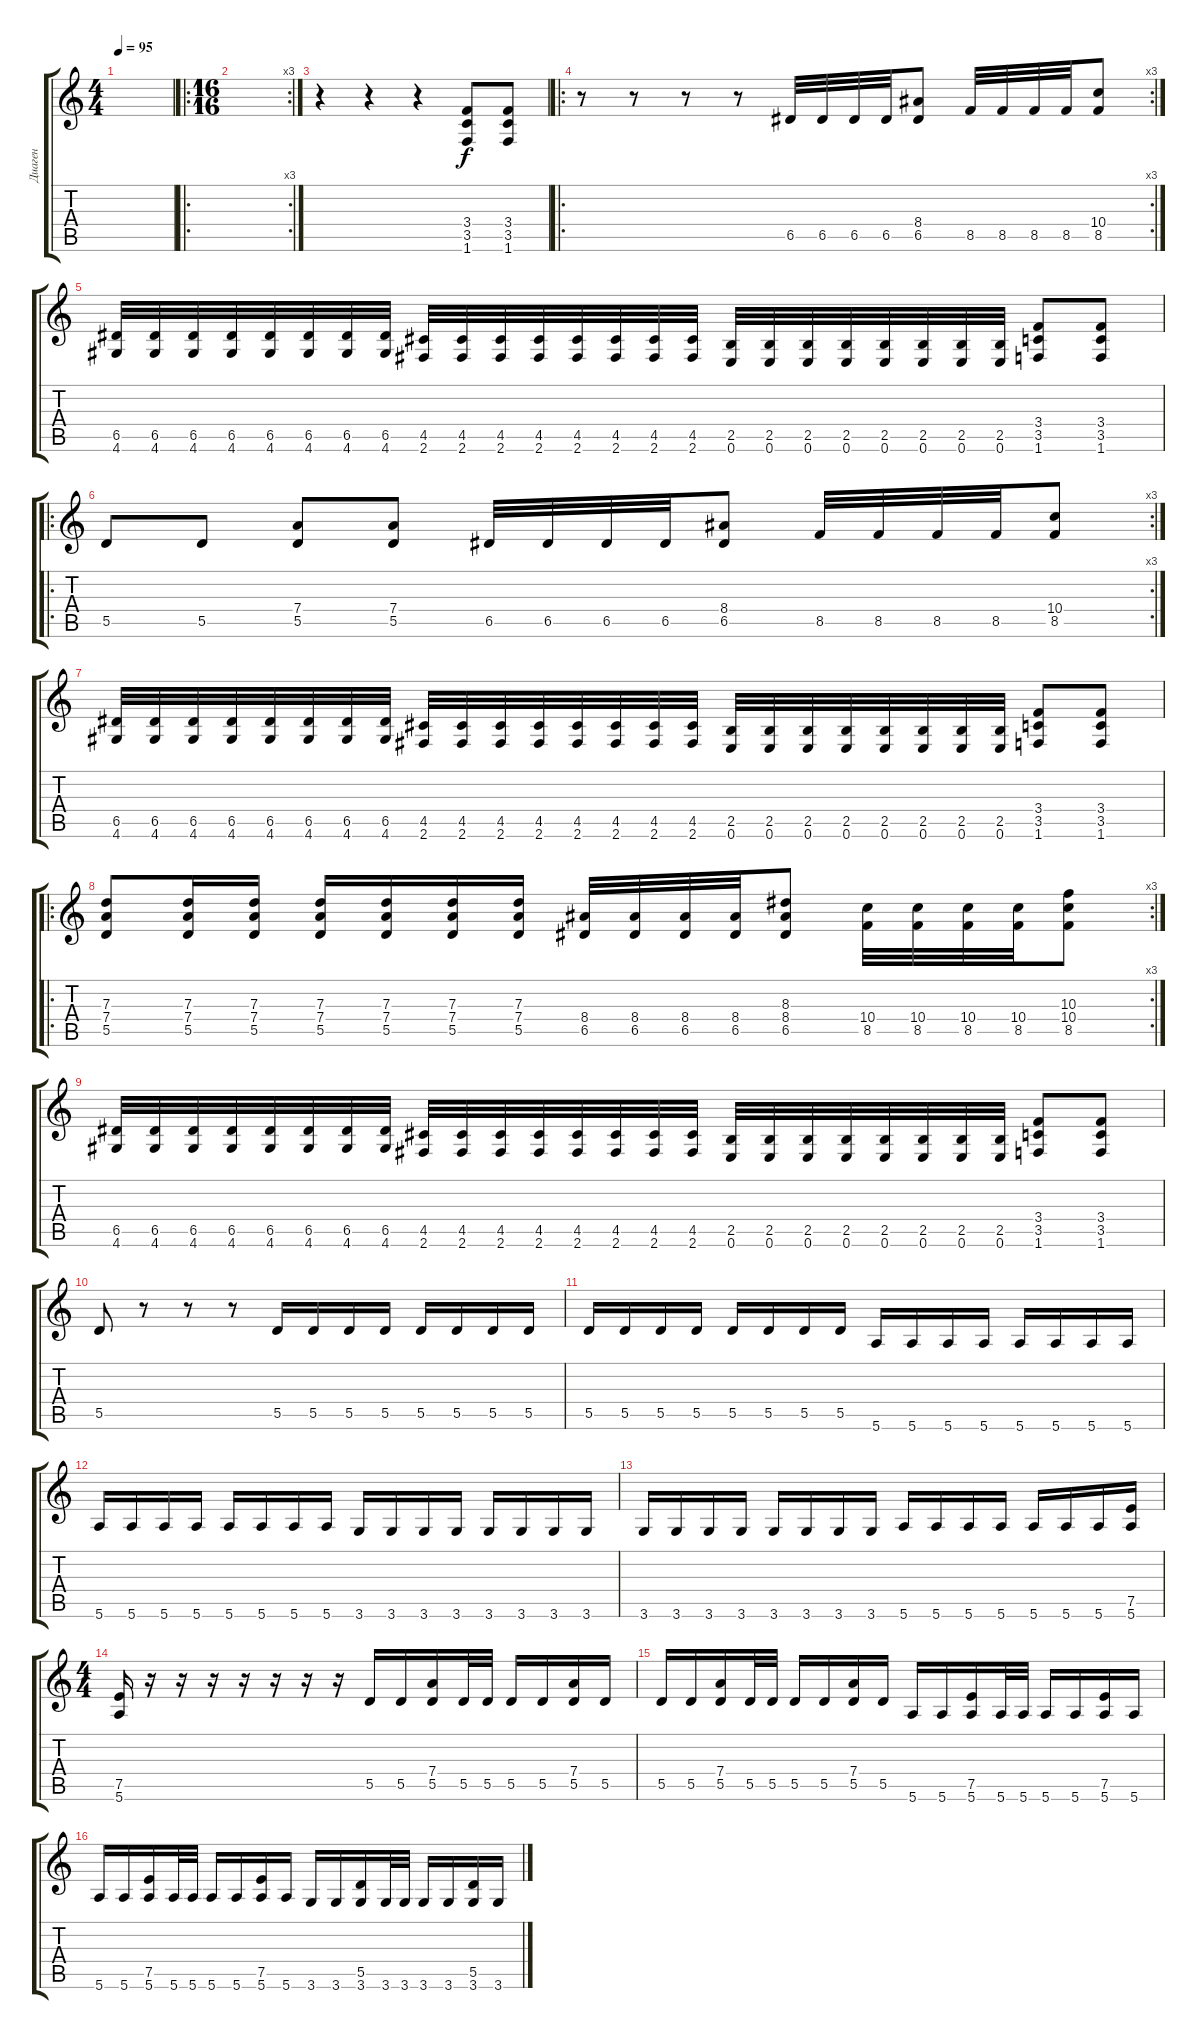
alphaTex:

\track ("Диаген" "Диаген") {instrument overdrivenguitar}
\staff {score tabs}
\tuning (E4 B3 G3 D3 A2 E2) {hide}
\ts (4 4)
\tempo 95
\clef g2
\ks c
|
\ro
\rc 3
\ts (16 16)
|
r.4 r.4 r.4 (3.4 3.5 1.6).8{balance 16} (3.4 3.5 1.6).8 |
\ro
\rc 3
r.8 r.8 r.8 r.8 6.5.32 6.5.32 6.5.32 6.5.32 (8.4 6.5).8 8.5.32 8.5.32 8.5.32 8.5.32 (10.4 8.5).8 |
(6.5 4.6).32 (6.5 4.6).32 (6.5 4.6).32 (6.5 4.6).32 (6.5 4.6).32 (6.5 4.6).32 (6.5 4.6).32 (6.5 4.6).32 (4.5 2.6).32 (4.5 2.6).32 (4.5 2.6).32 (4.5 2.6).32 (4.5 2.6).32 (4.5 2.6).32 (4.5 2.6).32 (4.5 2.6).32 (2.5 0.6).32 (2.5 0.6).32 (2.5 0.6).32 (2.5 0.6).32 (2.5 0.6).32 (2.5 0.6).32 (2.5 0.6).32 (2.5 0.6).32 (3.4 3.5 1.6).8{balance 16} (3.4 3.5 1.6).8{balance 16} |
\ro
\rc 3
5.5.8{balance 8} 5.5.8 (7.4 5.5).8 (7.4 5.5).8 6.5.32 6.5.32 6.5.32 6.5.32 (8.4 6.5).8 8.5.32 8.5.32 8.5.32 8.5.32 (10.4 8.5).8 |
(6.5 4.6).32 (6.5 4.6).32 (6.5 4.6).32 (6.5 4.6).32 (6.5 4.6).32 (6.5 4.6).32 (6.5 4.6).32 (6.5 4.6).32 (4.5 2.6).32 (4.5 2.6).32 (4.5 2.6).32 (4.5 2.6).32 (4.5 2.6).32 (4.5 2.6).32 (4.5 2.6).32 (4.5 2.6).32 (2.5 0.6).32 (2.5 0.6).32 (2.5 0.6).32 (2.5 0.6).32 (2.5 0.6).32 (2.5 0.6).32 (2.5 0.6).32 (2.5 0.6).32 (3.4 3.5 1.6).8{balance 8} (3.4 3.5 1.6).8{balance 8} |
\ro
\rc 3
(7.3 7.4 5.5).8{balance 8} (7.3 7.4 5.5).16 (7.3 7.4 5.5).16 (7.3 7.4 5.5).16 (7.3 7.4 5.5).16 (7.3 7.4 5.5).16 (7.3 7.4 5.5).16 (8.4 6.5).32 (8.4 6.5).32 (8.4 6.5).32 (8.4 6.5).32 (8.3 8.4 6.5).8 (10.4 8.5).32 (10.4 8.5).32 (10.4 8.5).32 (10.4 8.5).32 (10.3 10.4 8.5).8 |
(6.5 4.6).32 (6.5 4.6).32 (6.5 4.6).32 (6.5 4.6).32 (6.5 4.6).32 (6.5 4.6).32 (6.5 4.6).32 (6.5 4.6).32 (4.5 2.6).32 (4.5 2.6).32 (4.5 2.6).32 (4.5 2.6).32 (4.5 2.6).32 (4.5 2.6).32 (4.5 2.6).32 (4.5 2.6).32 (2.5 0.6).32 (2.5 0.6).32 (2.5 0.6).32 (2.5 0.6).32 (2.5 0.6).32 (2.5 0.6).32 (2.5 0.6).32 (2.5 0.6).32 (3.4 3.5 1.6).8{balance 8} (3.4 3.5 1.6).8{balance 8} |
5.5.8 r.8 r.8 r.8 5.5.16 5.5.16 5.5.16 5.5.16 5.5.16 5.5.16 5.5.16 5.5.16 |
5.5.16 5.5.16 5.5.16 5.5.16 5.5.16 5.5.16 5.5.16 5.5.16 5.6.16 5.6.16 5.6.16 5.6.16 5.6.16 5.6.16 5.6.16 5.6.16 |
5.6.16 5.6.16 5.6.16 5.6.16 5.6.16 5.6.16 5.6.16 5.6.16 3.6.16 3.6.16 3.6.16 3.6.16 3.6.16 3.6.16 3.6.16 3.6.16 |
3.6.16 3.6.16 3.6.16 3.6.16 3.6.16 3.6.16 3.6.16 3.6.16 5.6.16 5.6.16 5.6.16 5.6.16 5.6.16 5.6.16 5.6.16 (7.5 5.6).16 |
\ts (4 4)
(7.5 5.6).16 r.16 r.16 r.16 r.16 r.16 r.16 r.16 5.5.16 5.5.16 (7.4 5.5).16 5.5.32 5.5.32 5.5.16 5.5.16 (7.4 5.5).16 5.5.16 |
5.5.16 5.5.16 (7.4 5.5).16 5.5.32 5.5.32 5.5.16 5.5.16 (7.4 5.5).16 5.5.16 5.6.16 5.6.16 (7.5 5.6).16 5.6.32 5.6.32 5.6.16 5.6.16 (7.5 5.6).16 5.6.16 |
5.6.16 5.6.16 (7.5 5.6).16 5.6.32 5.6.32 5.6.16 5.6.16 (7.5 5.6).16 5.6.16 3.6.16 3.6.16 (5.5 3.6).16 3.6.32 3.6.32 3.6.16 3.6.16 (5.5 3.6).16 3.6.16
